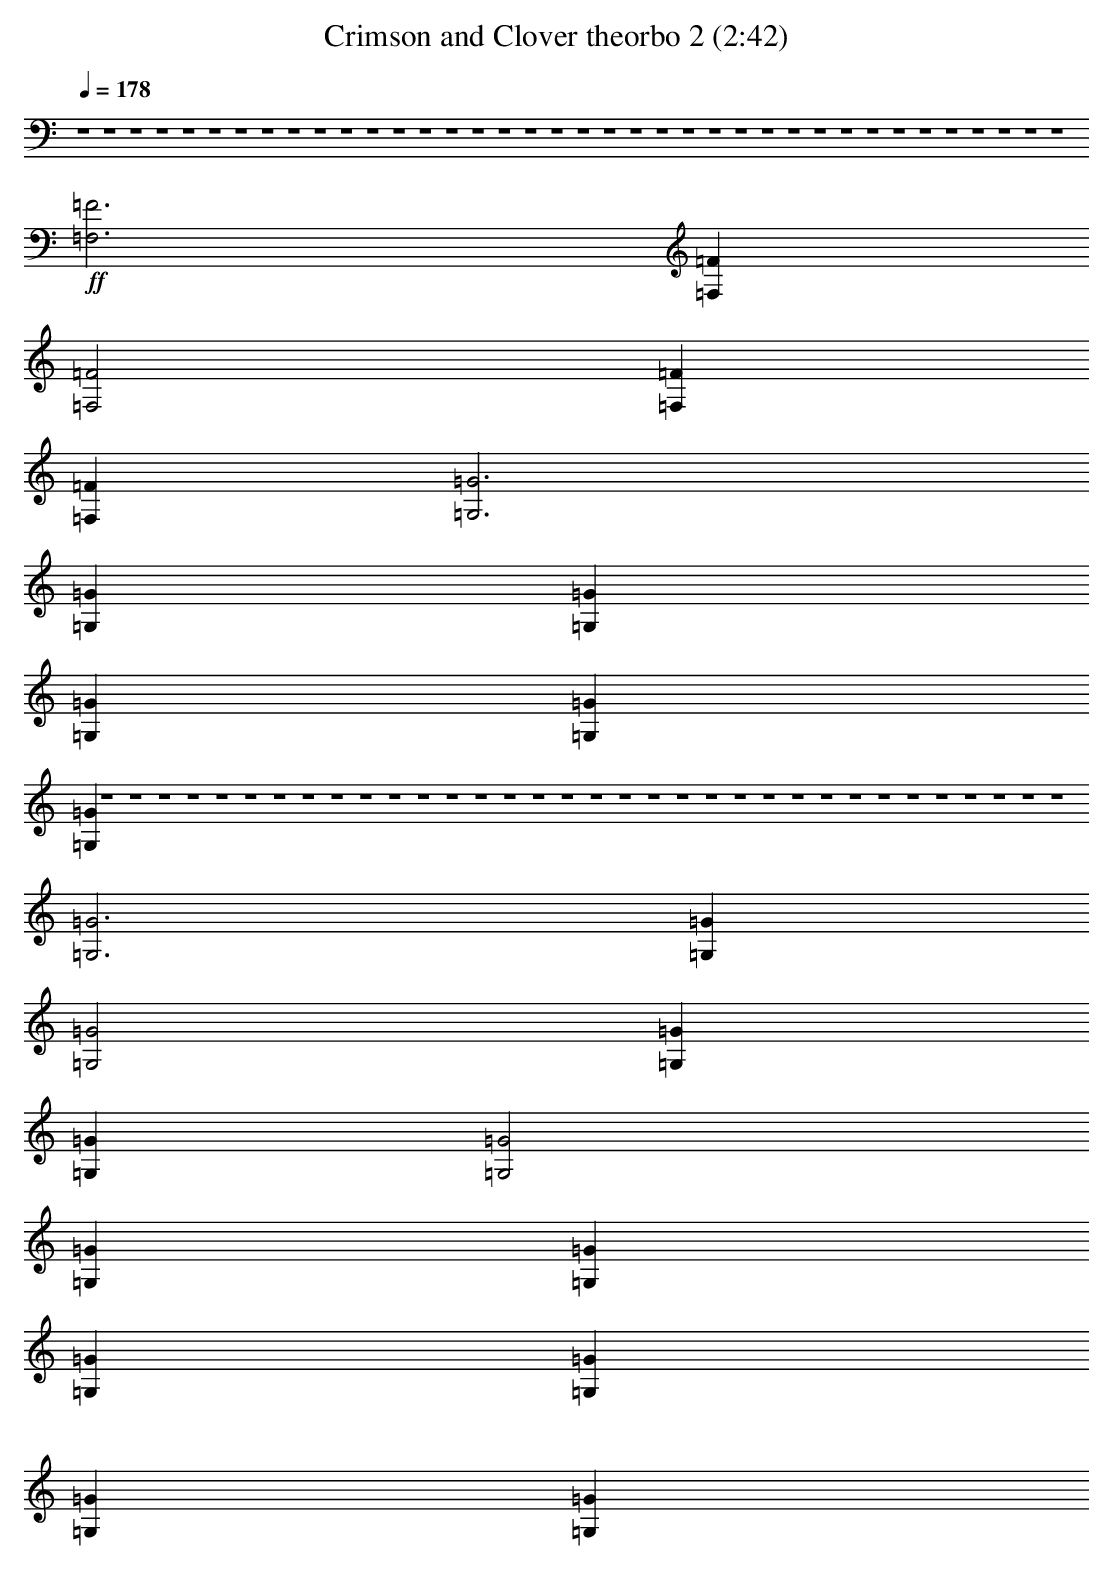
X:1
T: Crimson and Clover theorbo 2 (2:42)
L: 1/4
K: C
Q: 1/4=178
z4 z4 z4 z4 z4 z4 z4 z4 z4 z4 z4 z4 z4 z4 z4 z4 z4 z4 z4 z4 z4 z4 z4 z4 z4 z4 z4 z4 z4 z4 z4 z4 z4 z4 z4 z4 z4 z4
+ff+ [=F,3=F3]
[=F,=F]
[=F,2=F2]
[=F,=F]
[=F,=F]
[=G,3=G3]
[=G,=G]
[=G,=G]
[=G,=G]
[=G,=G]
[=G,=G]
z4 z4 z4 z4 z4 z4 z4 z4 z4 z4 z4 z4 z4 z4 z4 z4 z4 z4 z4 z4 z4 z4 z4 z4 z4 z4 z4 z4 z4 z4 z4 z4 z4 z4
[=G,3=G3]
[=G,=G]
[=G,2=G2]
[=G,=G]
[=G,=G]
[=G,2=G2]
[=G,=G]
[=G,=G]
[=G,=G]
[=G,=G]
[=G,=G]
[=G,=G]
